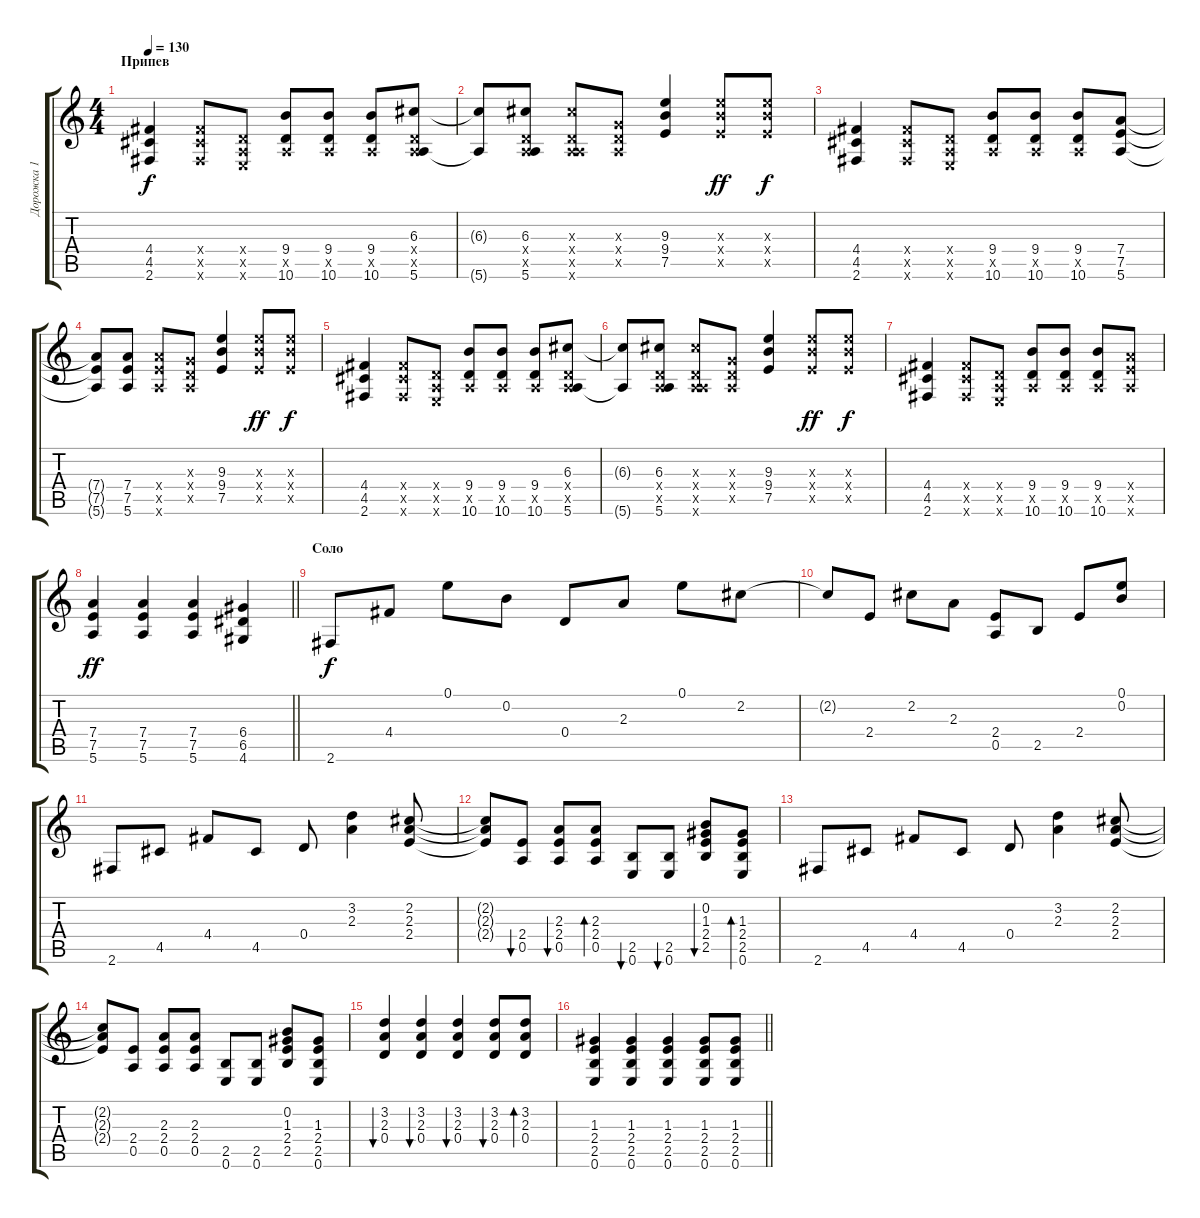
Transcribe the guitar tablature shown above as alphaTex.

\track ("Дорожка 1" "Дорожка 1") {instrument acousticguitarsteel}
\staff {score tabs}
\tuning (E4 B3 G3 D3 A2 E2) {hide}
\ts (4 4)
\section ("" "Припев")
\tempo 130
\clef g2
\ks c
(4.4 4.5 2.6).4{dy f} (4.4{x} 4.5{x} 2.6{x}).8 (0.4{x} 0.5{x} 0.6{x}).8 (9.4 0.5{x} 10.6).8 (9.4 0.5{x} 10.6).8 (9.4 0.5{x} 10.6).8 (6.3 0.4{x} 0.5{x} 5.6).8 |
(6.3{t} 5.6{t}).8 (6.3 0.4{x} 0.5{x} 5.6).8 (6.3{x} 0.4{x} 0.5{x} 5.6{x}).8 (0.3{x} 0.4{x} 0.5{x}).8 (9.3 9.4 7.5).4 (9.3{x} 9.4{x} 7.5{x}).8{dy ff} (9.3{x} 9.4{x} 7.5{x}).8{dy f} |
(4.4 4.5 2.6).4 (4.4{x} 4.5{x} 2.6{x}).8 (0.4{x} 0.5{x} 0.6{x}).8 (9.4 0.5{x} 10.6).8 (9.4 0.5{x} 10.6).8 (9.4 0.5{x} 10.6).8 (7.4 7.5 5.6).8 |
(7.4{t} 7.5{t} 5.6{t}).8 (7.4 7.5 5.6).8 (7.4{x} 7.5{x} 5.6{x}).8 (0.3{x} 0.4{x} 0.5{x}).8 (9.3 9.4 7.5).4 (9.3{x} 9.4{x} 7.5{x}).8{dy ff} (9.3{x} 9.4{x} 7.5{x}).8{dy f} |
(4.4 4.5 2.6).4 (4.4{x} 4.5{x} 2.6{x}).8 (0.4{x} 0.5{x} 0.6{x}).8 (9.4 0.5{x} 10.6).8 (9.4 0.5{x} 10.6).8 (9.4 0.5{x} 10.6).8 (6.3 0.4{x} 0.5{x} 5.6).8 |
(6.3{t} 5.6{t}).8 (6.3 0.4{x} 0.5{x} 5.6).8 (6.3{x} 0.4{x} 0.5{x} 5.6{x}).8 (0.3{x} 0.4{x} 0.5{x}).8 (9.3 9.4 7.5).4 (9.3{x} 9.4{x} 7.5{x}).8{dy ff} (9.3{x} 9.4{x} 7.5{x}).8{dy f} |
(4.4 4.5 2.6).4 (4.4{x} 4.5{x} 2.6{x}).8 (0.4{x} 0.5{x} 0.6{x}).8 (9.4 0.5{x} 10.6).8 (9.4 0.5{x} 10.6).8 (9.4 0.5{x} 10.6).8 (7.4{x} 7.5{x} 5.6{x}).8 |
\barLineRight lightlight
(7.4 7.5 5.6).4{dy ff} (7.4 7.5 5.6).4 (7.4 7.5 5.6).4 (6.4 6.5 4.6).4 |
\section ("" "Соло")
2.6.8{dy f} 4.4.8 0.1.8 0.2.8 0.4.8 2.3.8 0.1.8 2.2.8 |
2.2{t}.8 2.4.8 2.2.8 2.3.8 (2.4 0.5).8 2.5.8 2.4.8 (0.1 0.2).8 |
2.6.8 4.5.8 4.4.8 4.5.8 0.4.8 (3.2 2.3).4 (2.2 2.3 2.4).8 |
(2.2{t} 2.3{t} 2.4{t}).8 (2.4 0.5).8{bu 60} (2.3 2.4 0.5).8{bu 60} (2.3 2.4 0.5).8{bd 60} (2.5 0.6).8{bu 60} (2.5 0.6).8{bu 60} (0.2 1.3 2.4 2.5).8{bu 60} (1.3 2.4 2.5 0.6).8{bd 60} |
2.6.8 4.5.8 4.4.8 4.5.8 0.4.8 (3.2 2.3).4 (2.2 2.3 2.4).8 |
(2.2{t} 2.3{t} 2.4{t}).8 (2.4 0.5).8 (2.3 2.4 0.5).8 (2.3 2.4 0.5).8 (2.5 0.6).8 (2.5 0.6).8 (0.2 1.3 2.4 2.5).8 (1.3 2.4 2.5 0.6).8 |
(3.2 2.3 0.4).4{bu 60} (3.2 2.3 0.4).4{bu 120} (3.2 2.3 0.4).4{bu 60} (3.2 2.3 0.4).8{bu 120} (3.2 2.3 0.4).8{bd 120} |
\barLineRight lightlight
(1.3 2.4 2.5 0.6).4 (1.3 2.4 2.5 0.6).4 (1.3 2.4 2.5 0.6).4 (1.3 2.4 2.5 0.6).8 (1.3 2.4 2.5 0.6).8
